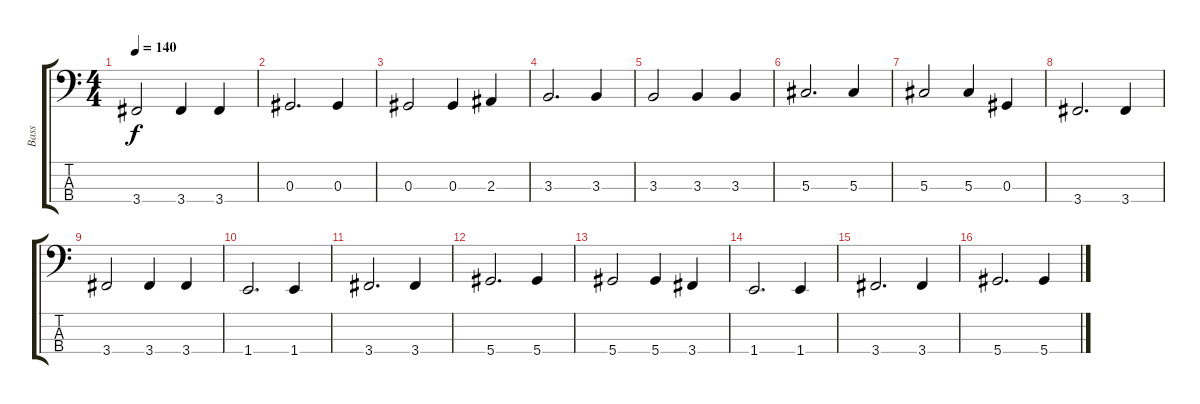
\track ("Bass" "Bass") {instrument electricbassfinger}
\staff {score tabs}
\tuning (Gb2 Db2 Ab1 Eb1) {hide}
\ts (4 4)
\tempo 140
\clef f4
\ks c
3.4.2{dy f} 3.4.4 3.4.4 |
0.3.2{d} 0.3.4 |
0.3.2 0.3.4 2.3.4 |
3.3.2{d} 3.3.4 |
3.3.2 3.3.4 3.3.4 |
5.3.2{d} 5.3.4 |
5.3.2 5.3.4 0.3.4 |
3.4.2{d} 3.4.4 |
3.4.2 3.4.4 3.4.4 |
1.4.2{d} 1.4.4 |
3.4.2{d} 3.4.4 |
5.4.2{d} 5.4.4 |
5.4.2 5.4.4 3.4.4 |
1.4.2{d} 1.4.4 |
3.4.2{d} 3.4.4 |
5.4.2{d} 5.4.4
